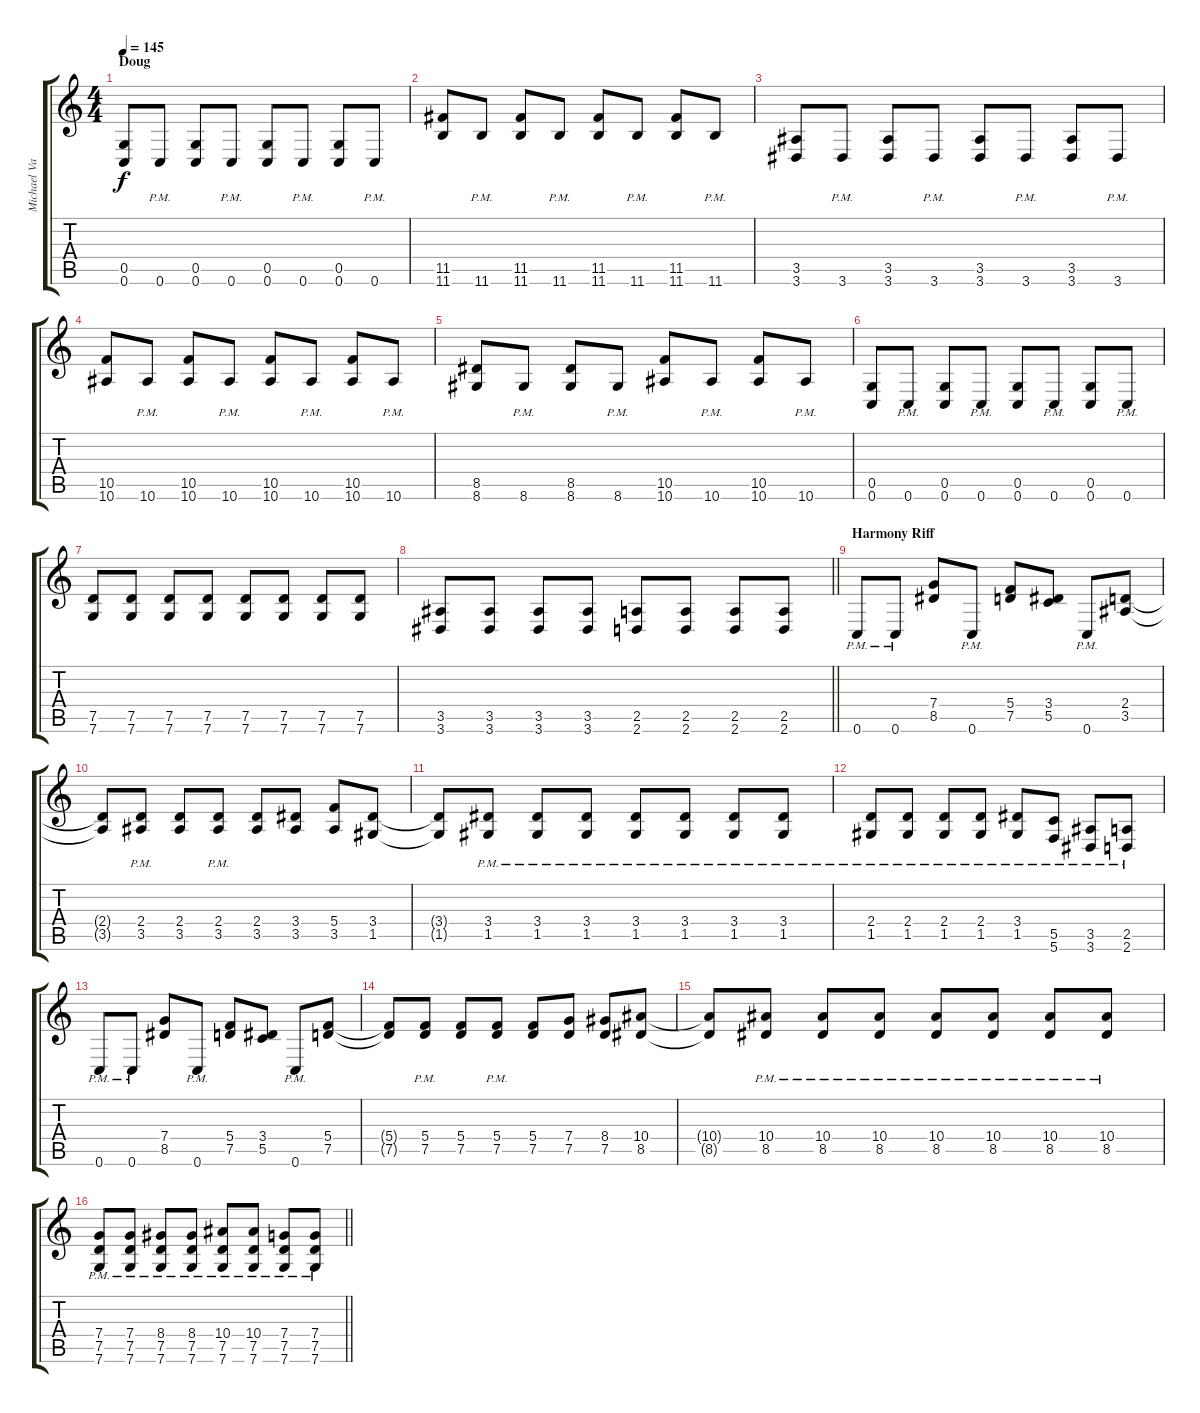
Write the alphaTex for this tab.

\track ("Michael Varlet" "Michael Va") {instrument distortionguitar}
\staff {score tabs}
\tuning (D4 A3 F3 C3 G2 C2) {hide}
\ts (4 4)
\section ("" "Doug")
\tempo 145
\clef g2
\ks c
(0.5 0.6).8{dy f} 0.6{pm}.8 (0.5 0.6).8 0.6{pm}.8 (0.5 0.6).8 0.6{pm}.8 (0.5 0.6).8 0.6{pm}.8 |
(11.5 11.6).8 11.6{pm}.8 (11.5 11.6).8 11.6{pm}.8 (11.5 11.6).8 11.6{pm}.8 (11.5 11.6).8 11.6{pm}.8 |
(3.5 3.6).8 3.6{pm}.8 (3.5 3.6).8 3.6{pm}.8 (3.5 3.6).8 3.6{pm}.8 (3.5 3.6).8 3.6{pm}.8 |
(10.5 10.6).8 10.6{pm}.8 (10.5 10.6).8 10.6{pm}.8 (10.5 10.6).8 10.6{pm}.8 (10.5 10.6).8 10.6{pm}.8 |
(8.5 8.6).8 8.6{pm}.8 (8.5 8.6).8 8.6{pm}.8 (10.5 10.6).8 10.6{pm}.8 (10.5 10.6).8 10.6{pm}.8 |
(0.5 0.6).8 0.6{pm}.8 (0.5 0.6).8 0.6{pm}.8 (0.5 0.6).8 0.6{pm}.8 (0.5 0.6).8 0.6{pm}.8 |
(7.5 7.6).8 (7.5 7.6).8 (7.5 7.6).8 (7.5 7.6).8 (7.5 7.6).8 (7.5 7.6).8 (7.5 7.6).8 (7.5 7.6).8 |
\barLineRight lightlight
(3.5 3.6).8 (3.5 3.6).8 (3.5 3.6).8 (3.5 3.6).8 (2.5 2.6).8 (2.5 2.6).8 (2.5 2.6).8 (2.5 2.6).8 |
\section ("" "Harmony Riff")
0.6{pm}.8 0.6{pm}.8 (7.4 8.5).8 0.6{pm}.8 (5.4 7.5).8 (3.4 5.5).8 0.6{pm}.8 (2.4 3.5).8 |
(2.4{t} 3.5{t}).8 (2.4{pm} 3.5{pm}).8 (2.4 3.5).8 (2.4{pm} 3.5{pm}).8 (2.4 3.5).8 (3.4 3.5).8 (5.4 3.5).8 (3.4 1.5).8 |
(3.4{t} 1.5{t}).8 (3.4{pm} 1.5{pm}).8 (3.4{pm} 1.5{pm}).8 (3.4{pm} 1.5{pm}).8 (3.4{pm} 1.5{pm}).8 (3.4{pm} 1.5{pm}).8 (3.4{pm} 1.5{pm}).8 (3.4{pm} 1.5{pm}).8 |
(2.4{pm} 1.5{pm}).8 (2.4{pm} 1.5{pm}).8 (2.4{pm} 1.5{pm}).8 (2.4{pm} 1.5{pm}).8 (3.4{pm} 1.5{pm}).8 (5.5{pm} 5.6{pm}).8 (3.5{pm} 3.6{pm}).8 (2.5{pm} 2.6{pm}).8 |
0.6{pm}.8 0.6{pm}.8 (7.4 8.5).8 0.6{pm}.8 (5.4 7.5).8 (3.4 5.5).8 0.6{pm}.8 (5.4 7.5).8 |
(5.4{t} 7.5{t}).8 (5.4{pm} 7.5{pm}).8 (5.4 7.5).8 (5.4{pm} 7.5{pm}).8 (5.4 7.5).8 (7.4 7.5).8 (8.4 7.5).8 (10.4 8.5).8 |
(10.4{t} 8.5{t}).8 (10.4{pm} 8.5{pm}).8 (10.4{pm} 8.5{pm}).8 (10.4{pm} 8.5{pm}).8 (10.4{pm} 8.5{pm}).8 (10.4{pm} 8.5{pm}).8 (10.4{pm} 8.5{pm}).8 (10.4{pm} 8.5{pm}).8 |
\barLineRight lightlight
(7.4{pm} 7.5{pm} 7.6{pm}).8 (7.4{pm} 7.5{pm} 7.6{pm}).8 (8.4{pm} 7.5{pm} 7.6{pm}).8 (8.4{pm} 7.5{pm} 7.6{pm}).8 (10.4{pm} 7.5{pm} 7.6{pm}).8 (10.4{pm} 7.5{pm} 7.6{pm}).8 (7.4{pm} 7.5{pm} 7.6{pm}).8 (7.4{pm} 7.5{pm} 7.6{pm}).8
